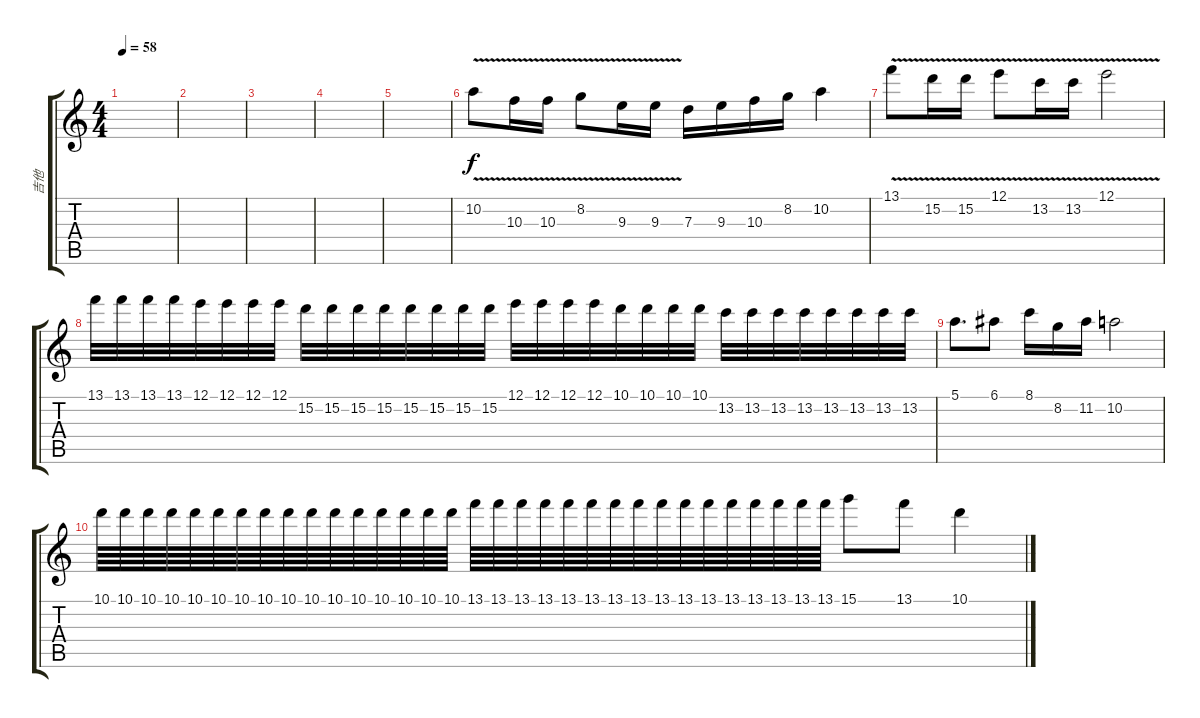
\track ("吉他" "吉他") {instrument acousticguitarsteel}
\staff {score tabs}
\tuning (E4 B3 G3 D3 A2 E2) {hide}
\ts (4 4)
\tempo 58
\clef g2
\ks c
|
|
|
|
|
10.2{v}.8 10.3{v}.16 10.3{v}.16 8.2{v}.8 9.3{v}.16 9.3{v}.16 7.3.16 9.3.16 10.3.16 8.2.16 10.2.4 |
13.1{v}.8 15.2{v}.16 15.2{v}.16 12.1{v}.8 13.2{v}.16 13.2{v}.16 12.1{v}.2 |
13.1.32 13.1.32 13.1.32 13.1.32 12.1.32 12.1.32 12.1.32 12.1.32 15.2.32 15.2.32 15.2.32 15.2.32 15.2.32 15.2.32 15.2.32 15.2.32 12.1.32 12.1.32 12.1.32 12.1.32 10.1.32 10.1.32 10.1.32 10.1.32 13.2.32 13.2.32 13.2.32 13.2.32 13.2.32 13.2.32 13.2.32 13.2.32 |
5.1.8{d} 6.1.8 8.1.16 8.2.16 11.2.16 10.2.2 |
10.1.64 10.1.64 10.1.64 10.1.64 10.1.64 10.1.64 10.1.64 10.1.64 10.1.64 10.1.64 10.1.64 10.1.64 10.1.64 10.1.64 10.1.64 10.1.64 13.1.64 13.1.64 13.1.64 13.1.64 13.1.64 13.1.64 13.1.64 13.1.64 13.1.64 13.1.64 13.1.64 13.1.64 13.1.64 13.1.64 13.1.64 13.1.64 15.1.8 13.1.8 10.1.4
